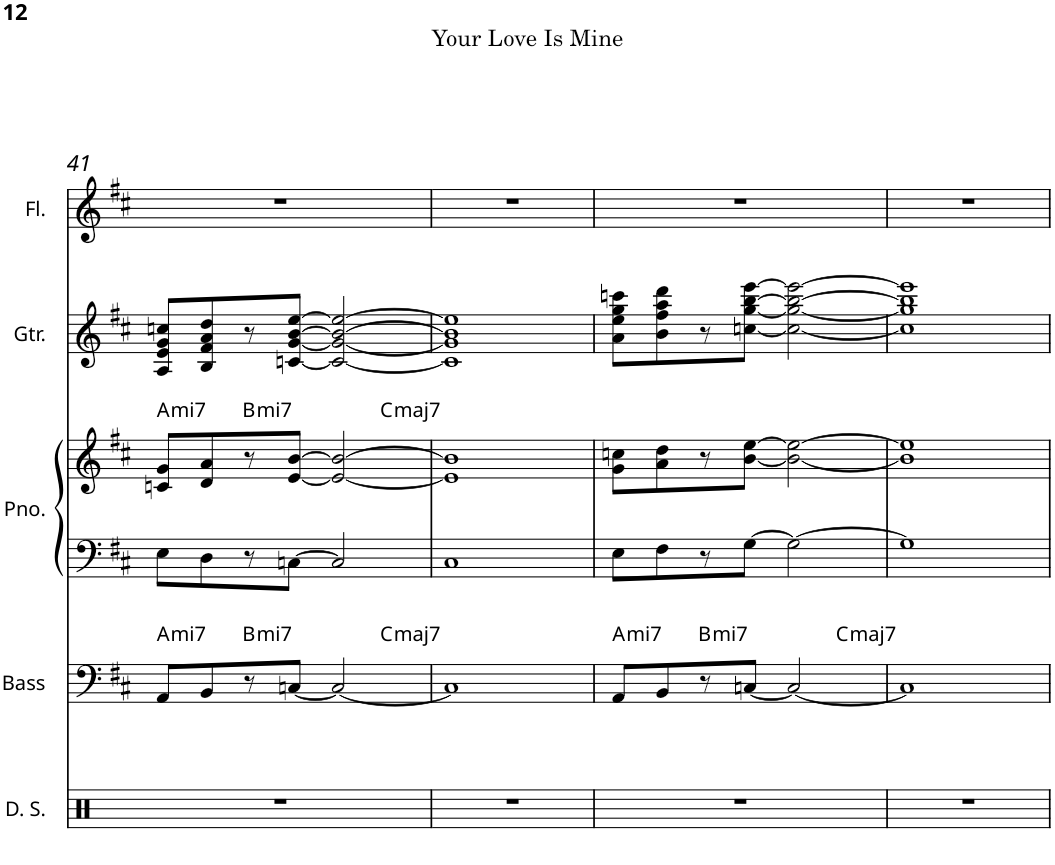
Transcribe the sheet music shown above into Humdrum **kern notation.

**kern	**kern	**harte	**kern	**kern	**harte	**kern	**kern
*part5	*part4	*part4	*part3	*part3	*part3	*part2	*part1
*staff6	*staff5	*	*staff4	*staff3	*	*staff2	*staff1
*I"Drum Set	*I"Bass Guitar	*	*I"Piano	*	*	*I"Guitar	*I"Flute
*I'D. S.	*I'Bass	*	*I'Pno.	*	*	*I'Gtr.	*I'Fl.
!!LO:PB:g=z
*clefX	*clefF4	*	*clefF4	*clefG2	*	*clefG2	*clefG2
*	*Trd7c12	*	*	*	*	*Trd7c12	*
*k[f#c#]	*k[f#c#]	*	*k[f#c#]	*k[f#c#]	*	*k[f#c#]	*k[f#c#]
*D:	*D:	*	*D:	*D:	*	*D:	*D:
*M4/4	*M4/4	*	*M4/4	*M4/4	*	*M4/4	*M4/4
=41	=41	=41	=41	=41	=41	=41	=41
!	!	!LO:H:kt=mi7	!	!	!LO:H:kt=mi7	!	!
*	*^	*	*	*^	*	*	*
1r	8AA/L	2.ryy	A:min7	8E\L	8cn/ 8g/L	2.ryy	A:min7	8A/ 8e/ 8g/ 8ccn/L	1r
.	8BB/	.	.	8D\	8d/ 8a/	.	.	8B/ 8f#/ 8a/ 8dd/	.
!	!	!	!LO:H:kt=mi7	!	!	!	!LO:H:kt=mi7	!	!
.	8r	.	B:min7	8r	8r	.	B:min7	8r	.
.	[8Cn/J	.	.	[8Cn\J	[8e/ [8b/J	.	.	[8cn/ [8g/ [8b/ [8ee/J	.
.	2C/_	.	.	2C/]	2e/_ 2b/_	.	.	2c/_ 2g/_ 2b/_ 2ee/_	.
!	!	!	!LO:H:kt=maj7	!	!	!	!LO:H:kt=maj7	!	!
.	.	4ryy	C:maj7	.	.	4ryy	C:maj7	.	.
*	*v	*v	*	*	*v	*v	*	*	*
=42	=42	=42	=42	=42	=42	=42	=42
1r	1C]	.	1C#	1e] 1b]	.	1c] 1g] 1b] 1ee]	1r
=43	=43	=43	=43	=43	=43	=43	=43
!	!	!LO:H:kt=mi7	!	!	!	!	!
*	*^	*	*	*	*	*	*
1r	8AA/L	2.ryy	A:min7	8E\L	8g\ 8ccn\L	.	8a\ 8ee\ 8gg\ 8cccn\L	1r
.	8BB/	.	.	8F#\	8a\ 8dd\	.	8b\ 8ff#\ 8aa\ 8ddd\	.
!	!	!	!LO:H:kt=mi7	!	!	!	!	!
.	8r	.	B:min7	8r	8r	.	8r	.
.	[8Cn/J	.	.	[8G\J	[8b\ [8ee\J	.	[8ccn\ [8gg\ [8bb\ [8eee\J	.
.	2C/_	.	.	2G\_	2b\_ 2ee\_	.	2cc\_ 2gg\_ 2bb\_ 2eee\_	.
!	!	!	!LO:H:kt=maj7	!	!	!	!	!
.	.	4ryy	C:maj7	.	.	.	.	.
*	*v	*v	*	*	*	*	*	*
=44	=44	=44	=44	=44	=44	=44	=44
1r	1C]	.	1G]	1b] 1ee]	.	1cc] 1gg] 1bb] 1eee]	1r
=	=	=	=	=	=	=	=
*-	*-	*-	*-	*-	*-	*-	*-
